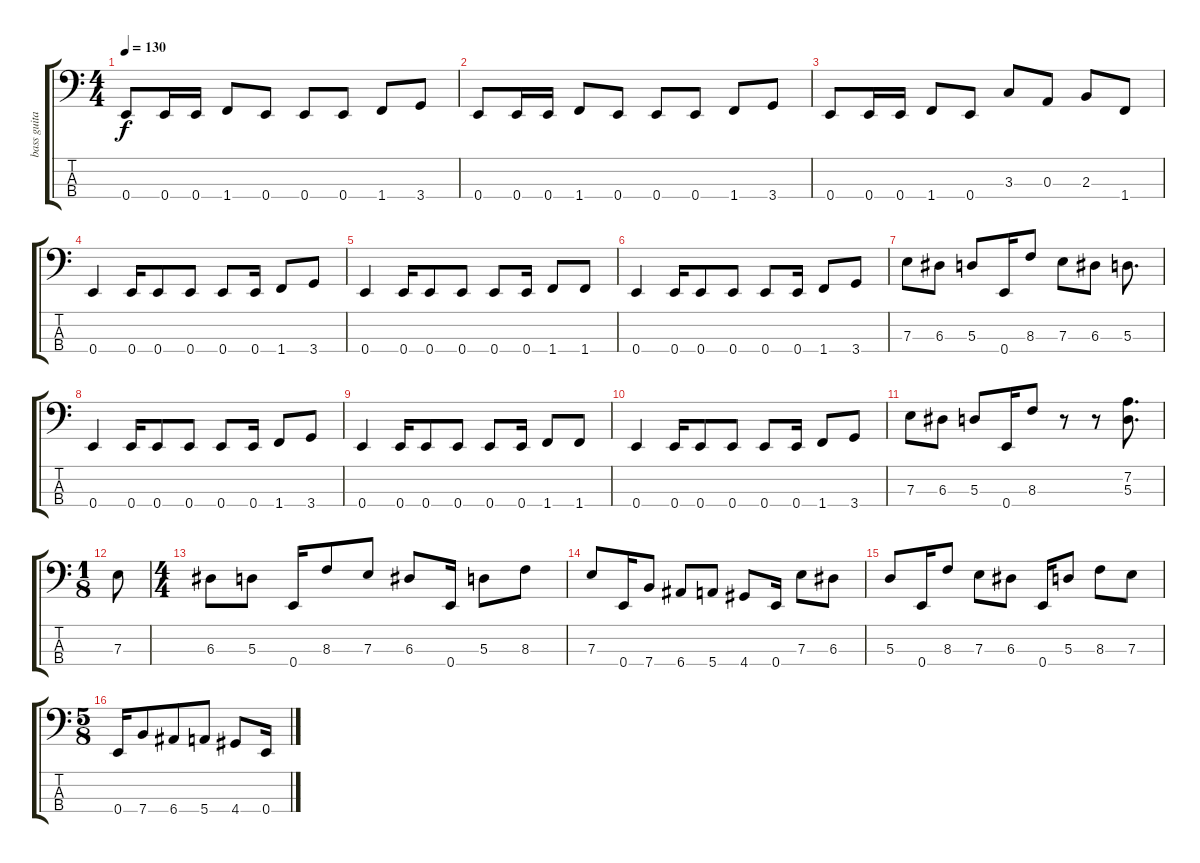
\track ("bass guitar" "bass guita") {instrument electricbassfinger}
\staff {score tabs}
\tuning (G2 D2 A1 E1) {hide}
\ts (4 4)
\tempo 130
\clef f4
\ks c
0.4.8{dy f} 0.4.16 0.4.16 1.4.8 0.4.8 0.4.8 0.4.8 1.4.8 3.4.8 |
0.4.8 0.4.16 0.4.16 1.4.8 0.4.8 0.4.8 0.4.8 1.4.8 3.4.8 |
0.4.8 0.4.16 0.4.16 1.4.8 0.4.8 3.3.8 0.3.8 2.3.8 1.4.8 |
0.4.4 0.4.16 0.4.8 0.4.8 0.4.8 0.4.16 1.4.8 3.4.8 |
0.4.4 0.4.16 0.4.8 0.4.8 0.4.8 0.4.16 1.4.8 1.4.8 |
0.4.4 0.4.16 0.4.8 0.4.8 0.4.8 0.4.16 1.4.8 3.4.8 |
7.3.8 6.3.8 5.3.8 0.4.16 8.3.8 7.3.8 6.3.8 5.3.8{d} |
0.4.4 0.4.16 0.4.8 0.4.8 0.4.8 0.4.16 1.4.8 3.4.8 |
0.4.4 0.4.16 0.4.8 0.4.8 0.4.8 0.4.16 1.4.8 1.4.8 |
0.4.4 0.4.16 0.4.8 0.4.8 0.4.8 0.4.16 1.4.8 3.4.8 |
7.3.8 6.3.8 5.3.8 0.4.16 8.3.8 r.8 r.8 (7.2 5.3).8{d} |
\ts (1 8)
7.3.8 |
\ts (4 4)
6.3.8 5.3.8 0.4.16 8.3.8 7.3.8 6.3.8 0.4.16 5.3.8 8.3.8 |
7.3.8 0.4.16 7.4.8 6.4.8 5.4.8 4.4.8 0.4.16 7.3.8 6.3.8 |
5.3.8 0.4.16 8.3.8 7.3.8 6.3.8 0.4.16 5.3.8 8.3.8 7.3.8 |
\ts (5 8)
0.4.16 7.4.8 6.4.8 5.4.8 4.4.8 0.4.16
